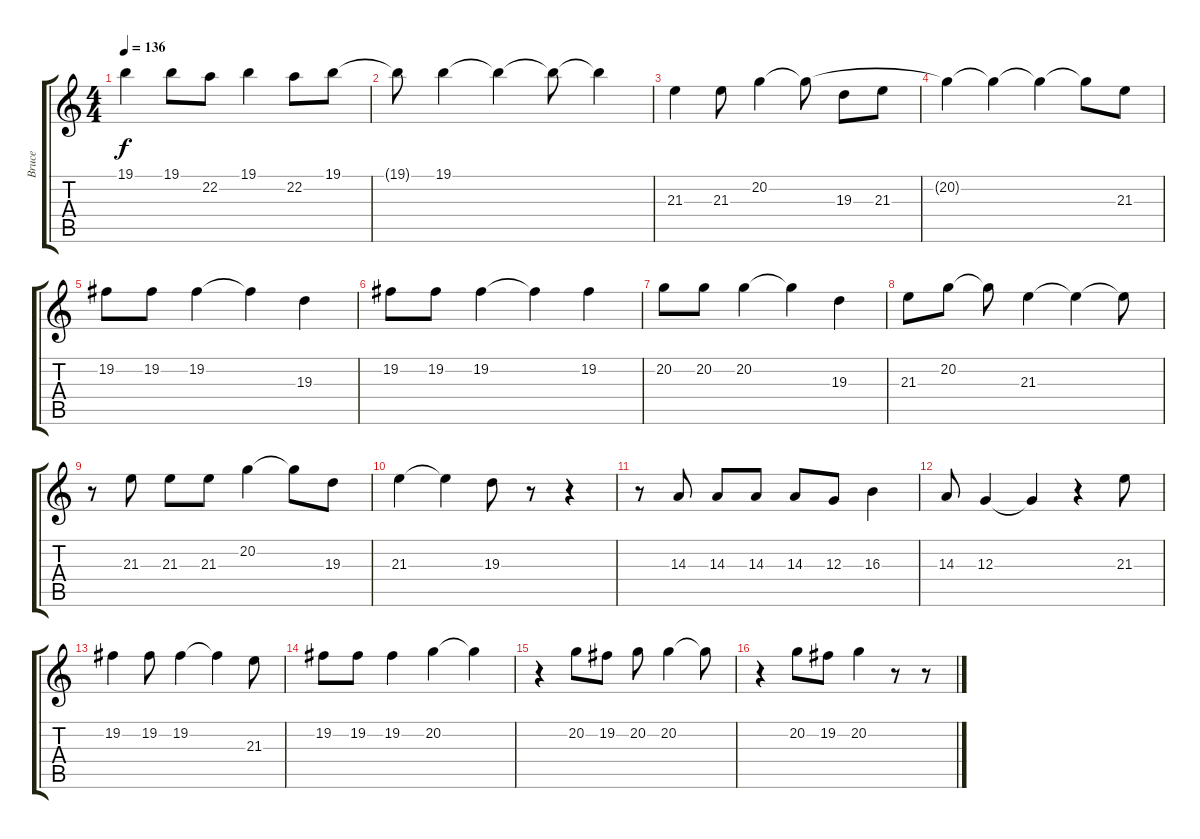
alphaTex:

\track ("Bruce" "Bruce") {instrument lead4chiff}
\staff {score tabs}
\tuning (E4 B3 G3 D3 A2 E2) {hide}
\ts (4 4)
\tempo 136
\clef g2
\ks c
19.1.4{dy f} 19.1.8 22.2.8 19.1.4 22.2.8 19.1.8 |
19.1{t}.8 19.1.4 19.1{t}.4 19.1{t}.8 19.1{t}.4 |
21.3.4 21.3.8 20.2.4 20.2{t}.8 19.3.8 21.3.8 |
20.2{t}.4 20.2{t}.4 20.2{t}.4 20.2{t}.8 21.3.8 |
19.2.8 19.2.8 19.2.4 19.2{t}.4 19.3.4 |
19.2.8 19.2.8 19.2.4 19.2{t}.4 19.2.4 |
20.2.8 20.2.8 20.2.4 20.2{t}.4 19.3.4 |
21.3.8 20.2.8 20.2{t}.8 21.3.4 21.3{t}.4 21.3{t}.8 |
r.8 21.3.8 21.3.8 21.3.8 20.2.4 20.2{t}.8 19.3.8 |
21.3.4 21.3{t}.4 19.3.8 r.8 r.4 |
r.8 14.3.8 14.3.8 14.3.8 14.3.8 12.3.8 16.3.4 |
14.3.8 12.3.4 12.3{t}.4 r.4 21.3.8 |
19.2.4 19.2.8 19.2.4 19.2{t}.4 21.3.8 |
19.2.8 19.2.8 19.2.4 20.2.4 20.2{t}.4 |
r.4 20.2.8 19.2.8 20.2.8 20.2.4 20.2{t}.8 |
r.4 20.2.8 19.2.8 20.2.4 r.8 r.8
